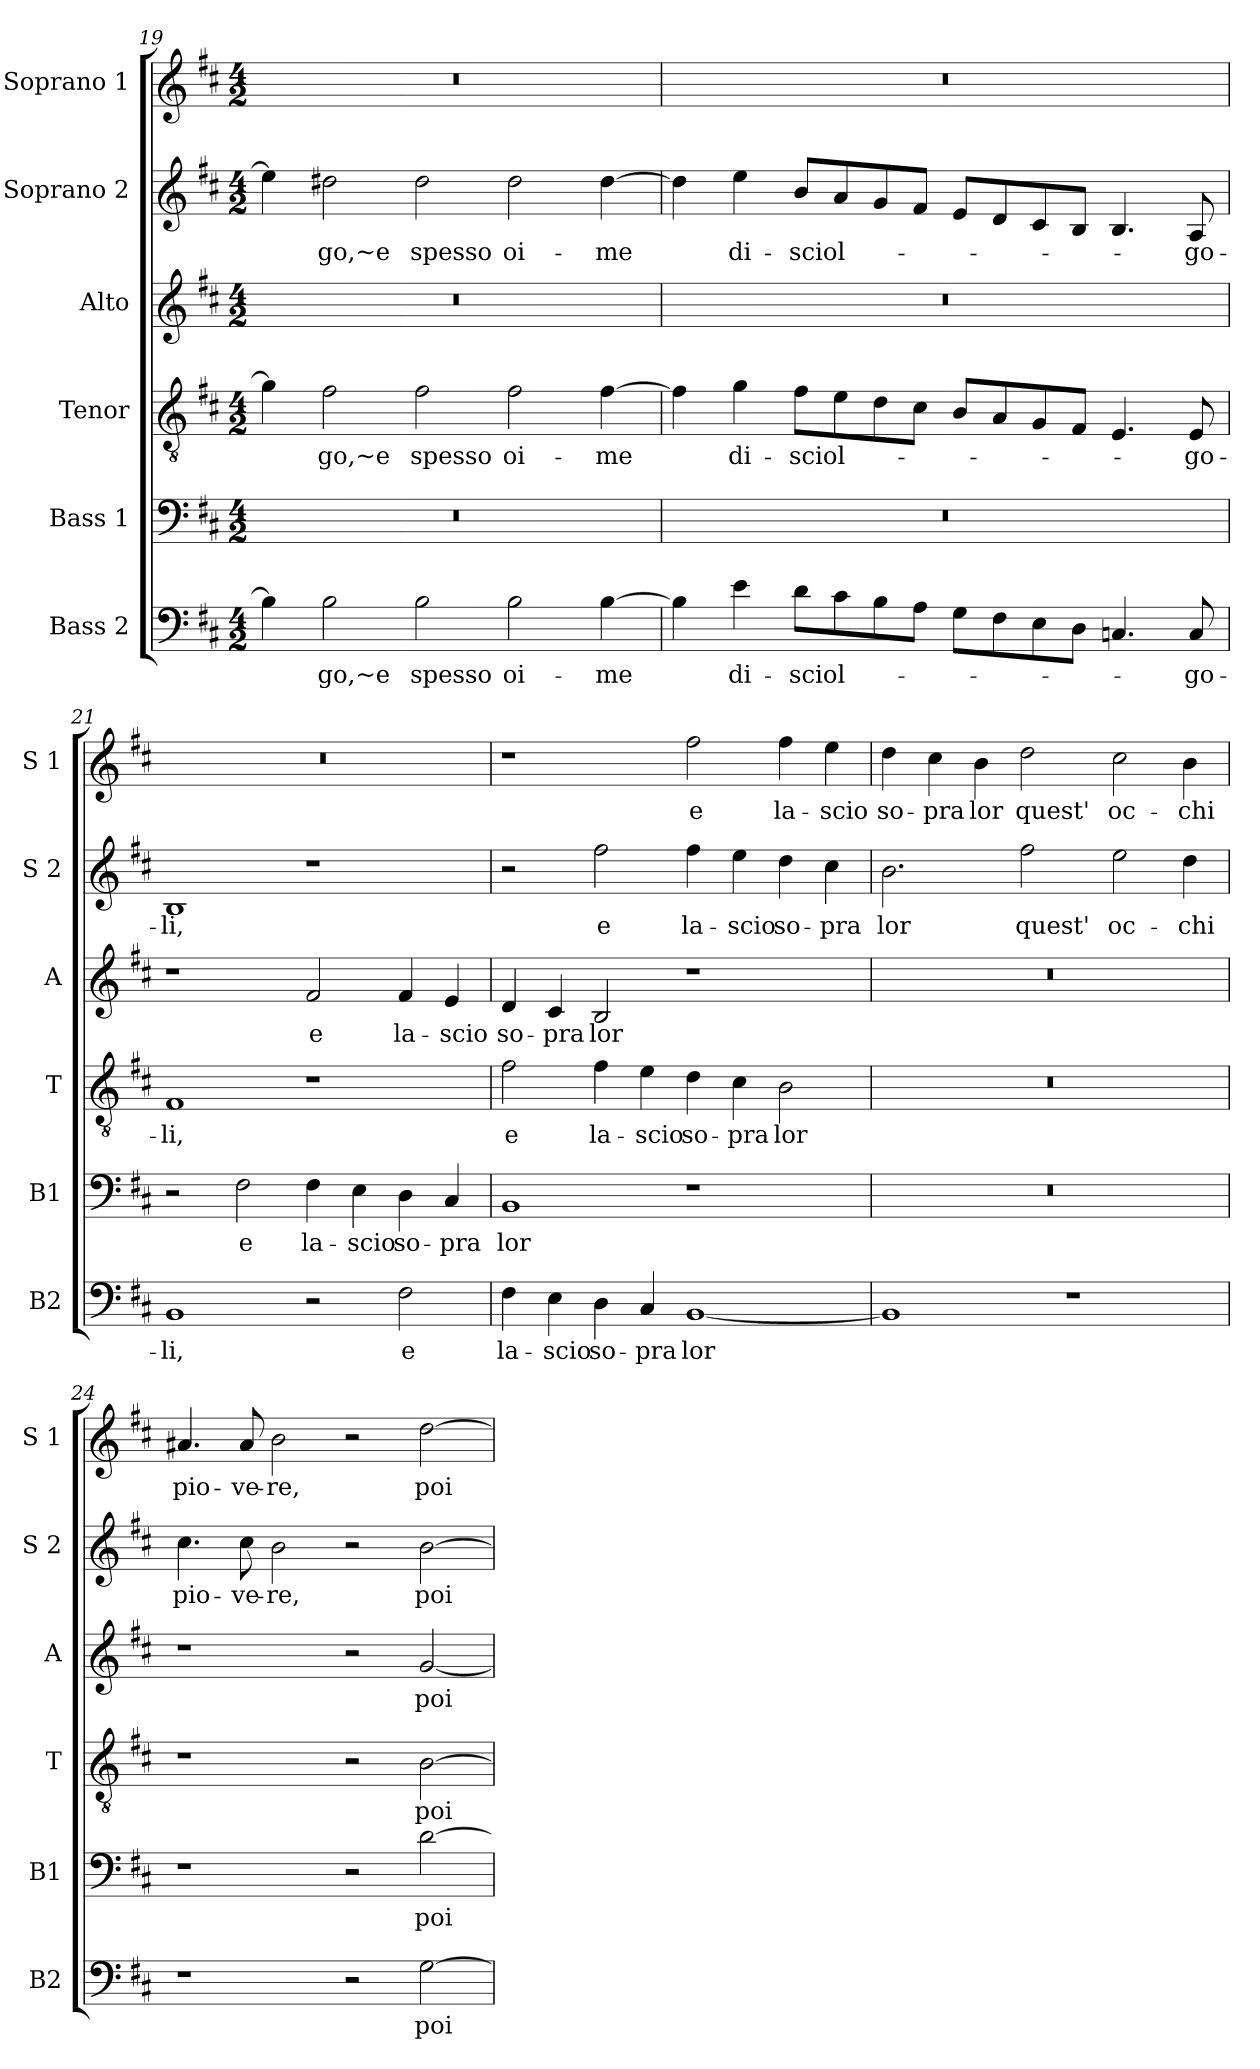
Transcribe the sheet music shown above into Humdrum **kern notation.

**kern	**text	**kern	**text	**kern	**text	**kern	**text	**kern	**text	**kern	**text
*part6	*part6	*part5	*part5	*part4	*part4	*part3	*part3	*part2	*part2	*part1	*part1
*staff6	*staff6	*staff5	*staff5	*staff4	*staff4	*staff3	*staff3	*staff2	*staff2	*staff1	*staff1
*I"Bass 2	*	*I"Bass 1	*	*I"Tenor	*	*I"Alto	*	*I"Soprano 2	*	*I"Soprano 1	*
*I'B2	*	*I'B1	*	*I'T	*	*I'A	*	*I'S 2	*	*I'S 1	*
*clefF4	*	*clefF4	*	*clefGv2	*	*clefG2	*	*clefG2	*	*clefG2	*
*k[f#c#]	*	*k[f#c#]	*	*k[f#c#]	*	*k[f#c#]	*	*k[f#c#]	*	*k[f#c#]	*
*D:	*	*D:	*	*D:	*	*D:	*	*D:	*	*D:	*
*M4/2	*	*M4/2	*	*M4/2	*	*M4/2	*	*M4/2	*	*M4/2	*
=19	=19	=19	=19	=19	=19	=19	=19	=19	=19	=19	=19
4B\]	.	0r	.	4g\]	.	0r	.	4ee\]	.	0r	.
!	!LO:LY:b	!	!	!	!LO:LY:b	!	!	!	!LO:LY:b	!	!
2B\	-go,~e	.	.	2f#\	-go,~e	.	.	2dd#X\	-go,~e	.	.
!	!LO:LY:b	!	!	!	!LO:LY:b	!	!	!	!LO:LY:b	!	!
2B\	spesso	.	.	2f#\	spesso	.	.	2dd#\	spesso	.	.
!	!LO:LY:b	!	!	!	!LO:LY:b	!	!	!	!LO:LY:b	!	!
2B\	oi-	.	.	2f#\	oi-	.	.	2dd#\	oi-	.	.
!	!LO:LY:b	!	!	!	!LO:LY:b	!	!	!	!LO:LY:b	!	!
[4B\	-me	.	.	[4f#\	-me	.	.	[4dd#\	-me	.	.
=20	=20	=20	=20	=20	=20	=20	=20	=20	=20	=20	=20
4B\]	.	0r	.	4f#\]	.	0r	.	4dd#\]	.	0r	.
!	!LO:LY:b	!	!	!	!LO:LY:b	!	!	!	!LO:LY:b	!	!
4e\	di-	.	.	4g\	di-	.	.	4ee\	di-	.	.
!	!LO:LY:b	!	!	!	!LO:LY:b	!	!	!	!LO:LY:b	!	!
8d\L	-sciol-	.	.	8f#\L	-sciol-	.	.	8b/L	-sciol-	.	.
8c#\	.	.	.	8e\	.	.	.	8a/	.	.	.
8B\	.	.	.	8d\	.	.	.	8g/	.	.	.
8A\J	.	.	.	8c#\J	.	.	.	8f#/J	.	.	.
8G\L	.	.	.	8B/L	.	.	.	8e/L	.	.	.
8F#\	.	.	.	8A/	.	.	.	8d/	.	.	.
8E\	.	.	.	8G/	.	.	.	8c#/	.	.	.
8D\J	.	.	.	8F#/J	.	.	.	8B/J	.	.	.
4.Cn/	.	.	.	4.E/	.	.	.	4.B/	.	.	.
!	!LO:LY:b	!	!	!	!LO:LY:b	!	!	!	!LO:LY:b	!	!
8C/	-go-	.	.	8E/	-go-	.	.	8A/	-go-	.	.
!!LO:LB:g=z
=21	=21	=21	=21	=21	=21	=21	=21	=21	=21	=21	=21
!	!LO:LY:b	!	!	!	!LO:LY:b	!	!	!	!LO:LY:b	!	!
1BB	-li,	2r	.	1F#	-li,	1r	.	1B	-li,	0r	.
!	!	!	!LO:LY:b	!	!	!	!	!	!	!	!
.	.	2F#\	e	.	.	.	.	.	.	.	.
!	!	!	!LO:LY:b	!	!	!	!LO:LY:b	!	!	!	!
2r	.	4F#\	la-	1r	.	2f#/	e	1r	.	.	.
!	!	!	!LO:LY:b	!	!	!	!	!	!	!	!
.	.	4E\	-scio	.	.	.	.	.	.	.	.
!	!LO:LY:b	!	!LO:LY:b	!	!	!	!LO:LY:b	!	!	!	!
2F#\	e	4D\	so-	.	.	4f#/	la-	.	.	.	.
!	!	!	!LO:LY:b	!	!	!	!LO:LY:b	!	!	!	!
.	.	4C#/	-pra	.	.	4e/	-scio	.	.	.	.
=22	=22	=22	=22	=22	=22	=22	=22	=22	=22	=22	=22
!	!LO:LY:b	!	!LO:LY:b	!	!LO:LY:b	!	!LO:LY:b	!	!	!	!
4F#\	la-	1BB	lor	2f#\	e	4d/	so-	2r	.	1r	.
!	!LO:LY:b	!	!	!	!	!	!LO:LY:b	!	!	!	!
4E\	-scio	.	.	.	.	4c#/	-pra	.	.	.	.
!	!LO:LY:b	!	!	!	!LO:LY:b	!	!LO:LY:b	!	!LO:LY:b	!	!
4D\	so-	.	.	4f#\	la-	2B/	lor	2ff#\	e	.	.
!	!LO:LY:b	!	!	!	!LO:LY:b	!	!	!	!	!	!
4C#/	-pra	.	.	4e\	-scio	.	.	.	.	.	.
!	!LO:LY:b	!	!	!	!LO:LY:b	!	!	!	!LO:LY:b	!	!LO:LY:b
[1BB	lor	1r	.	4d\	so-	1r	.	4ff#\	la-	2ff#\	e
!	!	!	!	!	!LO:LY:b	!	!	!	!LO:LY:b	!	!
.	.	.	.	4c#\	-pra	.	.	4ee\	-scio	.	.
!	!	!	!	!	!LO:LY:b	!	!	!	!LO:LY:b	!	!LO:LY:b
.	.	.	.	2B\	lor	.	.	4dd\	so-	4ff#\	la-
!	!	!	!	!	!	!	!	!	!LO:LY:b	!	!LO:LY:b
.	.	.	.	.	.	.	.	4cc#\	-pra	4ee\	-scio
=23	=23	=23	=23	=23	=23	=23	=23	=23	=23	=23	=23
!	!	!	!	!	!	!	!	!	!LO:LY:b	!	!LO:LY:b
1BB]	.	0r	.	0r	.	0r	.	2.b\	lor	4dd\	so-
!	!	!	!	!	!	!	!	!	!	!	!LO:LY:b
.	.	.	.	.	.	.	.	.	.	4cc#\	-pra
!	!	!	!	!	!	!	!	!	!	!	!LO:LY:b
.	.	.	.	.	.	.	.	.	.	4b\	lor
!	!	!	!	!	!	!	!	!	!LO:LY:b	!	!LO:LY:b
.	.	.	.	.	.	.	.	2ff#\	quest'	2dd\	quest'
1r	.	.	.	.	.	.	.	.	.	.	.
!	!	!	!	!	!	!	!	!	!LO:LY:b	!	!LO:LY:b
.	.	.	.	.	.	.	.	2ee\	oc-	2cc#\	oc-
!	!	!	!	!	!	!	!	!	!LO:LY:b	!	!LO:LY:b
.	.	.	.	.	.	.	.	4dd\	-chi	4b\	-chi
!!LO:PB:g=z
=24	=24	=24	=24	=24	=24	=24	=24	=24	=24	=24	=24
!	!	!	!	!	!	!	!	!	!LO:LY:b	!	!LO:LY:b
1r	.	1r	.	1r	.	1r	.	4.cc#\	pio-	4.a#X/	pio-
!	!	!	!	!	!	!	!	!	!LO:LY:b	!	!LO:LY:b
.	.	.	.	.	.	.	.	8cc#\	-ve-	8a#/	-ve-
!	!	!	!	!	!	!	!	!	!LO:LY:b	!	!LO:LY:b
.	.	.	.	.	.	.	.	2b\	-re,	2b\	-re,
2r	.	2r	.	2r	.	2r	.	2r	.	2r	.
!	!LO:LY:b	!	!LO:LY:b	!	!LO:LY:b	!	!LO:LY:b	!	!LO:LY:b	!	!LO:LY:b
[2G\	poi	[2d\	poi	[2B\	poi	[2g/	poi	[2b\	poi	[2dd\	poi
=	=	=	=	=	=	=	=	=	=	=	=
*-	*-	*-	*-	*-	*-	*-	*-	*-	*-	*-	*-
